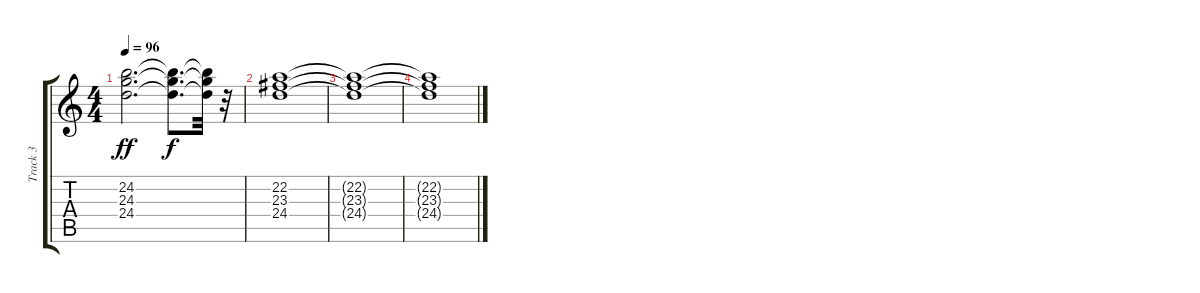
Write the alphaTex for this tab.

\track ("Track 3" "Track 3") {instrument drawbarorgan}
\staff {score tabs}
\tuning (E4 B3 G3 D3 A2 E2) {hide}
\ts (4 4)
\tempo 96
\clef g2
\ks c
(24.2 24.3 24.4).2{d dy ff} (24.2{t} 24.3{t} 24.4{t}).8{d dy f} (24.2{t} 24.3{t} 24.4{t}).32 r.32 |
(22.2 23.3 24.4).1 |
(22.2{t} 23.3{t} 24.4{t}).1 |
(22.2{t} 23.3{t} 24.4{t}).1
